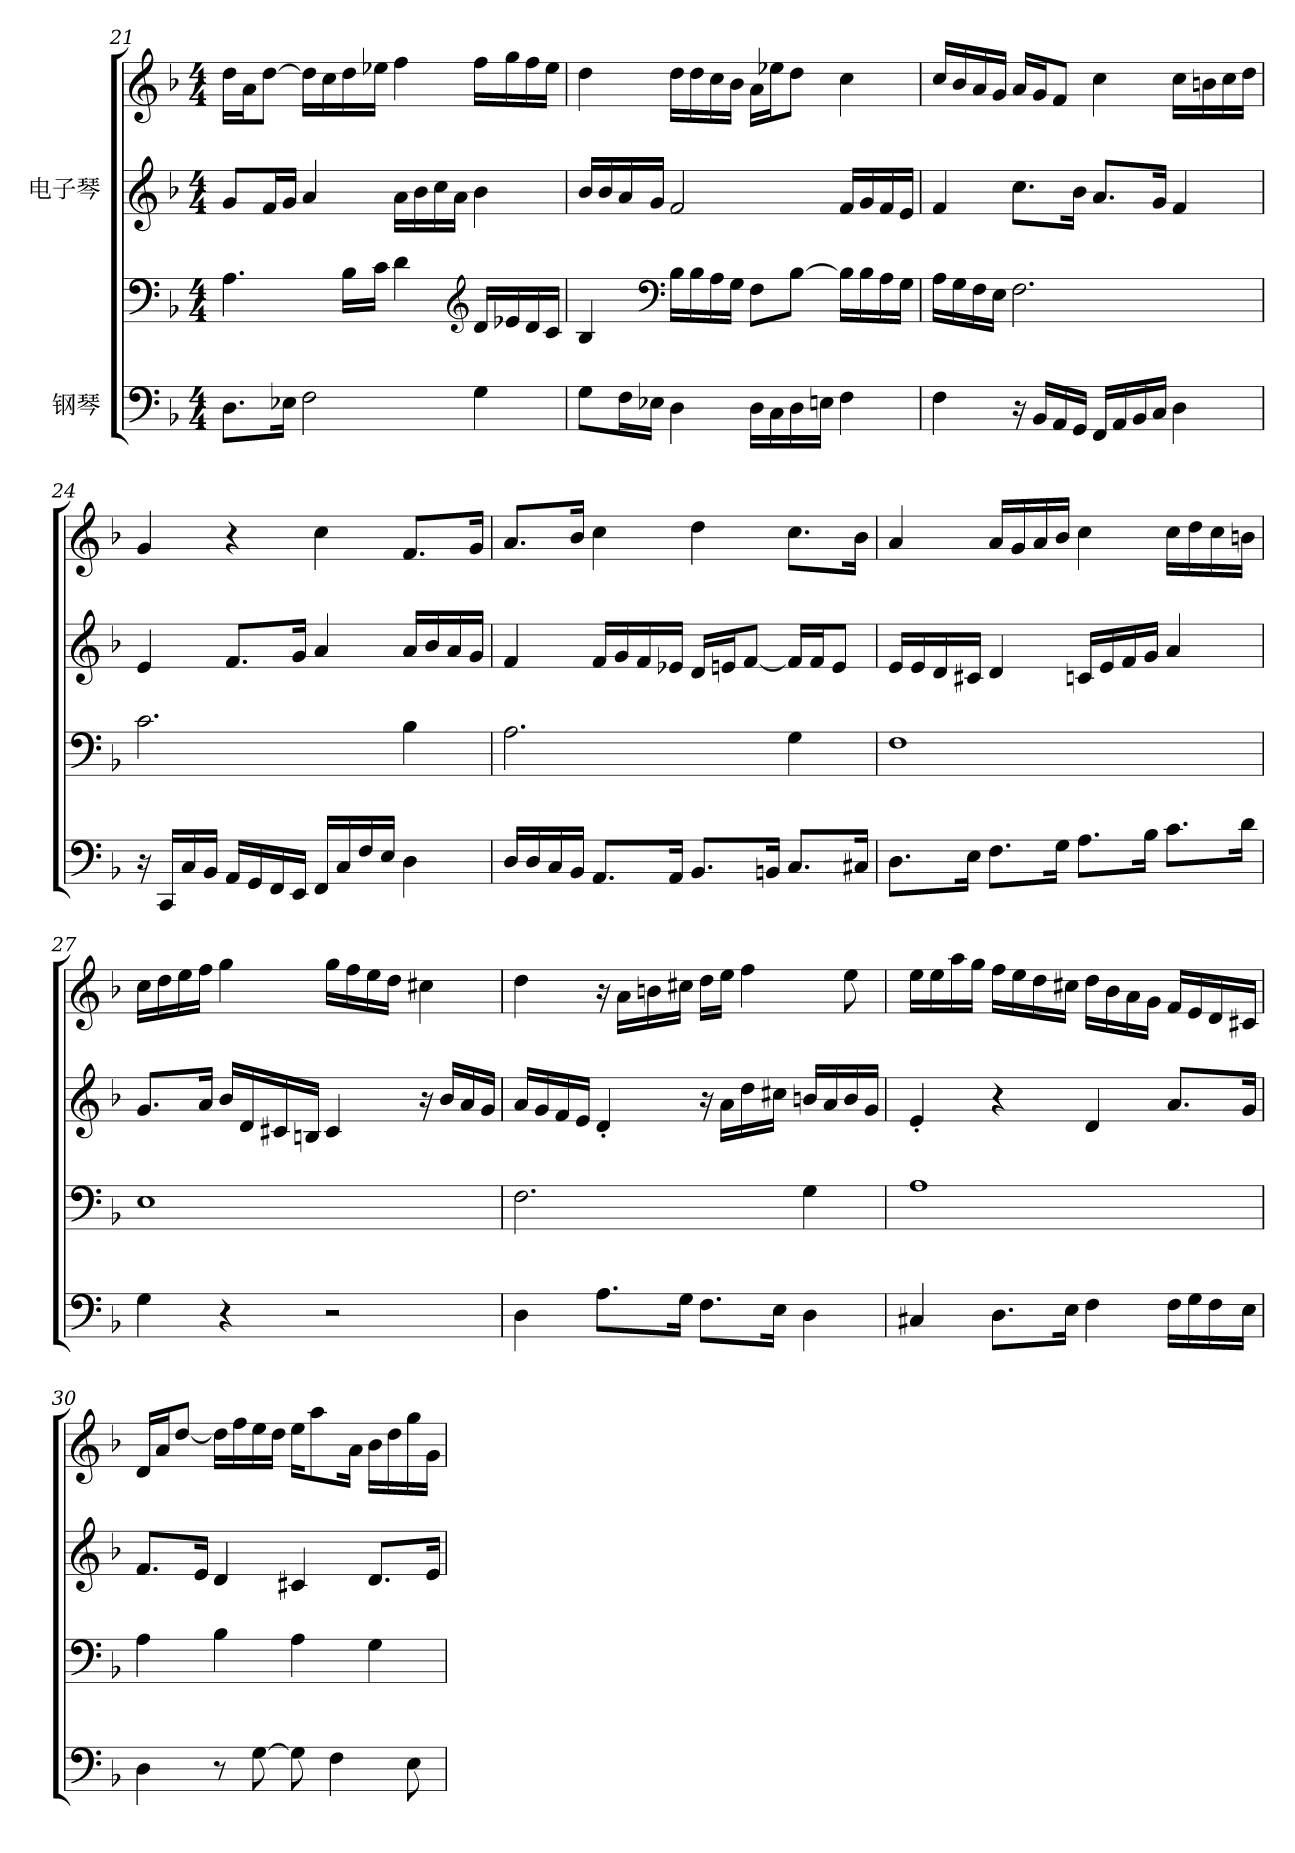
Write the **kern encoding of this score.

**kern	**kern	**kern	**kern
*part2	*part2	*part1	*part1
*staff4	*staff3	*staff2	*staff1
*I"钢琴	*	*I"电子琴	*
*clefF4	*clefF4	*clefG2	*clefG2
*k[b-]	*k[b-]	*k[b-]	*k[b-]
*M4/4	*M4/4	*M4/4	*M4/4
=21	=21	=21	=21
8.D\L	4.A\	8g/L	16dd\LL
.	.	.	16a\J
.	.	16f/L	[8dd\J
16E-X\Jk	.	16g/JJ	.
2F\	.	4a/	16dd\LL]
.	.	.	16cc\
.	16B-\LL	.	16dd\
.	16c\JJ	.	16ee-X\JJ
.	4d\	16a\LL	4ff\
.	.	16b-\	.
.	.	16cc\	.
.	.	16a\JJ	.
*	*clefG2	*	*
4G\	16d/LL	4b-\	16ff\LL
.	16e-X/	.	16gg\
.	16d/	.	16ff\
.	16c/JJ	.	16ee-\JJ
!!LO:LB:g=z
=22	=22	=22	=22
8G\L	4B-/	16b-/LL	4dd\
.	.	16b-/	.
16F\L	.	16a/	.
16E-X\JJ	.	16g/JJ	.
*	*clefF4	*	*
4D\	16B-\LL	2f/	16dd\LL
.	16B-\	.	16dd\
.	16A\	.	16cc\
.	16G\JJ	.	16b-\JJ
16D\LL	8F\L	.	16a\LL
16C\	.	.	16ee-X\J
16D\	[8B-\J	.	8dd\J
16En\JJ	.	.	.
4F\	16B-\LL]	16f/LL	4cc\
.	16B-\	16g/	.
.	16A\	16f/	.
.	16G\JJ	16e/JJ	.
=23	=23	=23	=23
4F\	16A\LL	4f/	16cc/LL
.	16G\	.	16b-/
.	16F\	.	16a/
.	16E\JJ	.	16g/JJ
16r	2.F\	8.cc\L	16a/LL
16BB-/LL	.	.	16g/J
16AA/	.	.	8f/J
16GG/JJ	.	16b-\Jk	.
16FF/LL	.	8.a/L	4cc\
16AA/	.	.	.
16BB-/	.	.	.
16C/JJ	.	16g/Jk	.
4D\	.	4f/	16cc\LL
.	.	.	16bn\
.	.	.	16cc\
.	.	.	16dd\JJ
!!LO:PB:g=z
=24	=24	=24	=24
16r	2.c\	4e/	4g/
16CC/LL	.	.	.
16C/	.	.	.
16BB-/JJ	.	.	.
16AA/LL	.	8.f/L	4r
16GG/	.	.	.
16FF/	.	.	.
16EE/JJ	.	16g/Jk	.
16FF/LL	.	4a/	4cc\
16C/	.	.	.
16F/	.	.	.
16E/JJ	.	.	.
4D\	4B-\	16a/LL	8.f/L
.	.	16b-/	.
.	.	16a/	.
.	.	16g/JJ	16g/Jk
=25	=25	=25	=25
16D/LL	2.A\	4f/	8.a/L
16D/	.	.	.
16C/	.	.	.
16BB-/JJ	.	.	16b-/Jk
8.AA/L	.	16f/LL	4cc\
.	.	16g/	.
.	.	16f/	.
16AA/Jk	.	16e-X/JJ	.
8.BB-/L	.	16d/LL	4dd\
.	.	16en/J	.
.	.	[8f/J	.
16BBn/Jk	.	.	.
8.C/L	4G\	16f/LL]	8.cc\L
.	.	16f/J	.
.	.	8e/J	.
16C#X/Jk	.	.	16b-\Jk
!!LO:LB:g=z
=26	=26	=26	=26
8.D\L	1F	16e/LL	4a/
.	.	16e/	.
.	.	16d/	.
16E\Jk	.	16c#X/JJ	.
8.F\L	.	4d/	16a/LL
.	.	.	16g/
.	.	.	16a/
16G\Jk	.	.	16b-/JJ
8.A\L	.	16cn/LL	4cc\
.	.	16e/	.
.	.	16f/	.
16B-\Jk	.	16g/JJ	.
8.c\L	.	4a/	16cc\LL
.	.	.	16dd\
.	.	.	16cc\
16d\Jk	.	.	16bn\JJ
=27	=27	=27	=27
4G\	1E	8.g/L	16cc\LL
.	.	.	16dd\
.	.	.	16ee\
.	.	16a/Jk	16ff\JJ
4r	.	16b-/LL	4gg\
.	.	16d/	.
.	.	16c#X/	.
.	.	16Bn/JJ	.
2r	.	4c#/	16gg\LL
.	.	.	16ff\
.	.	.	16ee\
.	.	.	16dd\JJ
.	.	16r	4cc#X\
.	.	16b-/LL	.
.	.	16a/	.
.	.	16g/JJ	.
!!LO:LB:g=z
=28	=28	=28	=28
4D\	2.F\	16a/LL	4dd\
.	.	16g/	.
.	.	16f/	.
.	.	16e/JJ	.
8.A\L	.	4d'/	16r
.	.	.	16a\LL
.	.	.	16bn\
16G\Jk	.	.	16cc#X\JJ
8.F\L	.	16r	16dd\LL
.	.	16a\LL	16ee\JJ
.	.	16dd\	4ff\
16E\Jk	.	16cc#X\JJ	.
4D\	4G\	16bn/LL	.
.	.	16a/	.
.	.	16b/	8ee\
.	.	16g/JJ	.
=29	=29	=29	=29
4C#X/	1A	4e'/	16ee\LL
.	.	.	16ee\
.	.	.	16aa\
.	.	.	16gg\JJ
8.D\L	.	4r	16ff\LL
.	.	.	16ee\
.	.	.	16dd\
16E\Jk	.	.	16cc#X\JJ
4F\	.	4d/	16dd\LL
.	.	.	16b-\
.	.	.	16a\
.	.	.	16g\JJ
16F\LL	.	8.a/L	16f/LL
16G\	.	.	16e/
16F\	.	.	16d/
16E\JJ	.	16g/Jk	16c#X/JJ
!!LO:PB:g=z
=30	=30	=30	=30
4D\	4A\	8.f/L	16d/LL
.	.	.	16a/J
.	.	.	[8dd/J
.	.	16e/Jk	.
8r	4B-\	4d/	16dd\LL]
.	.	.	16ff\
[8G\	.	.	16ee\
.	.	.	16dd\JJ
8G\]	4A\	4c#X/	16ee\KL
.	.	.	8aa\
4F\	.	.	.
.	.	.	16a\Jk
.	4G\	8.d/L	16b-\LL
.	.	.	16dd\
8E\	.	.	16gg\
.	.	16e/Jk	16g\JJ
=	=	=	=
*-	*-	*-	*-
